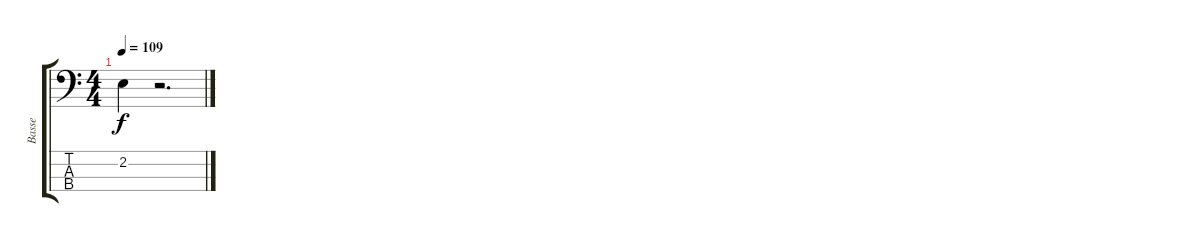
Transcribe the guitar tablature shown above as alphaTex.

\track ("Basse" "Basse") {instrument electricbassfinger}
\staff {score tabs}
\tuning (G2 D2 A1 E1) {hide}
\ts (4 4)
\tempo 109
\clef f4
\ks c
2.2.4{dy f} r.2{d}
